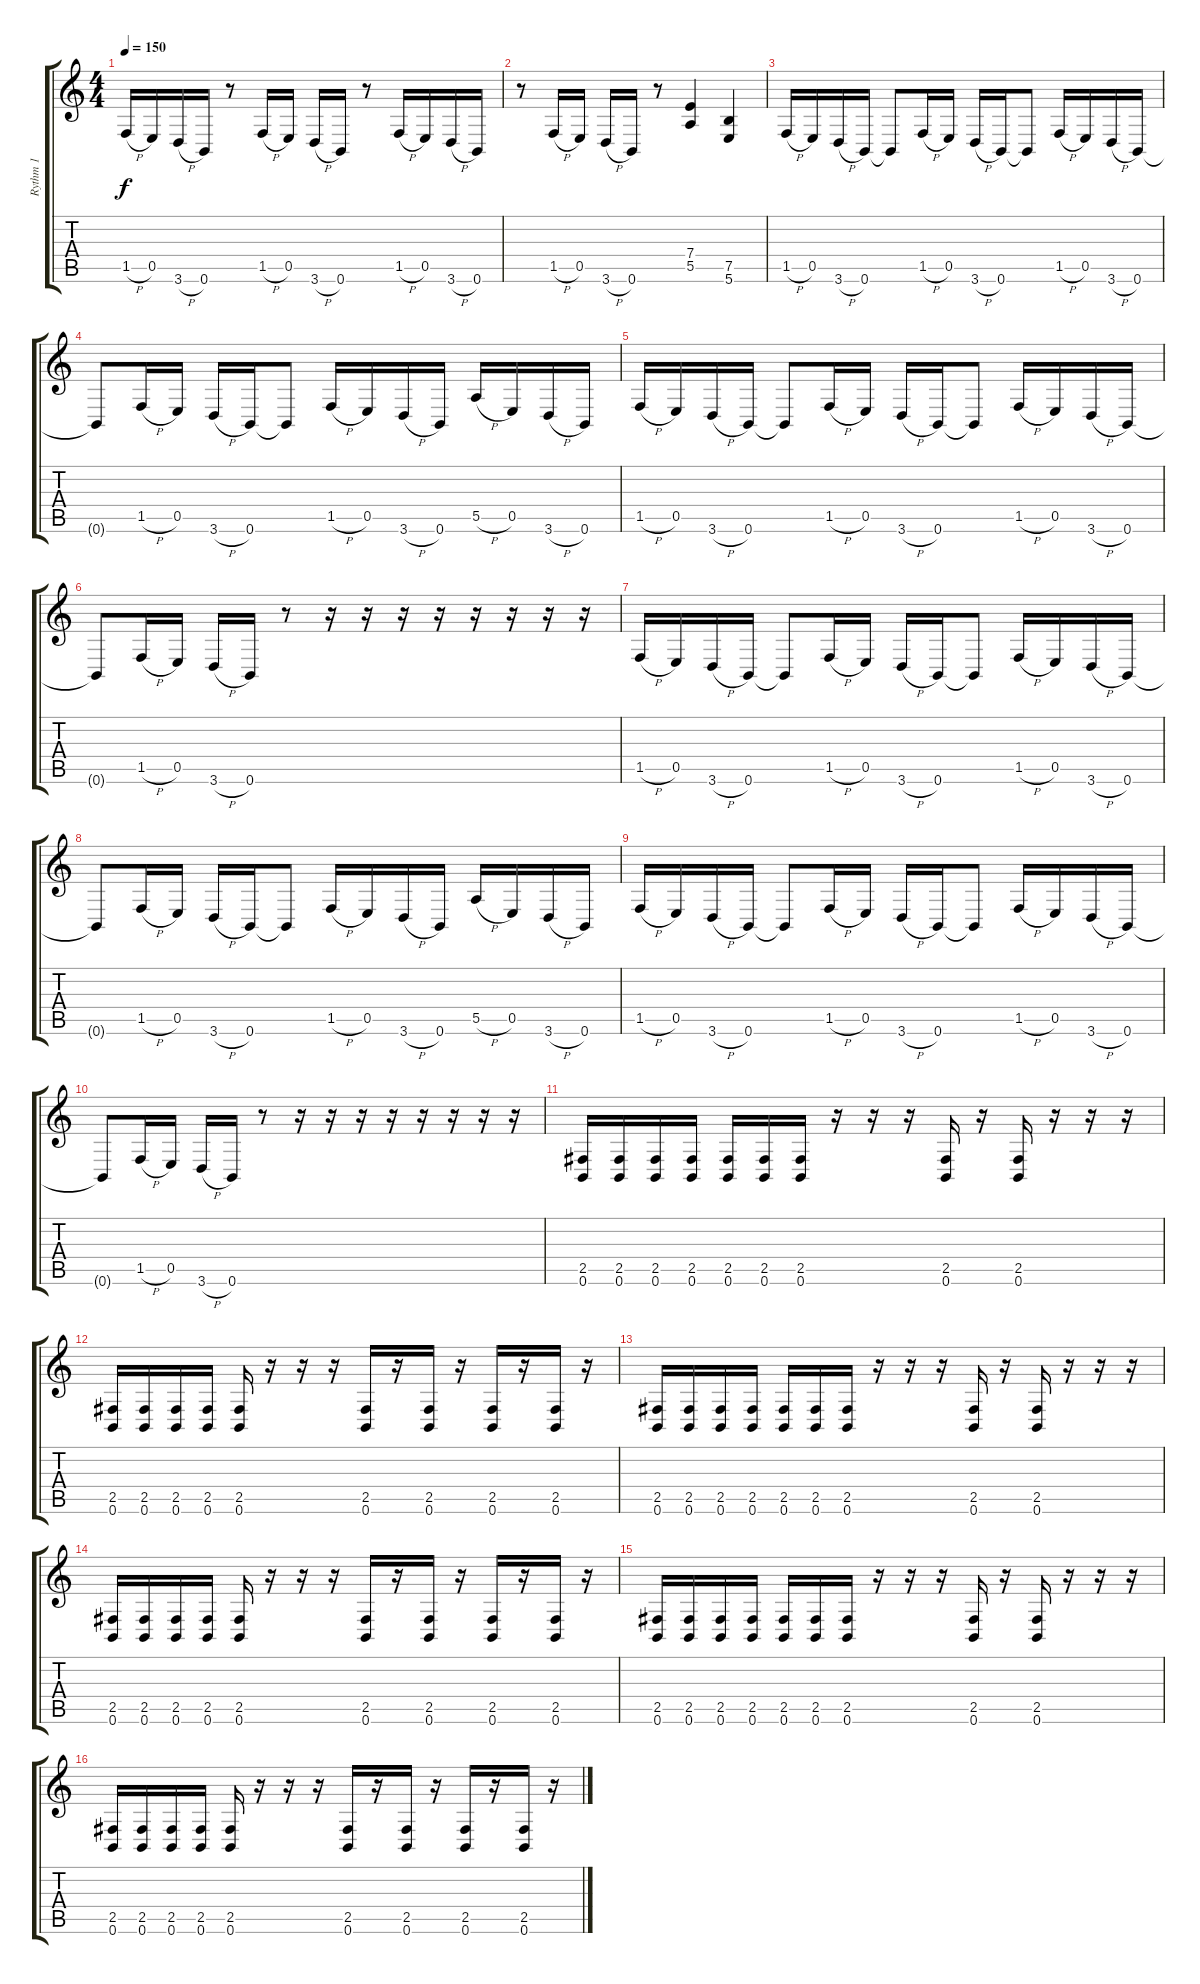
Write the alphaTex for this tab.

\track ("Rythm 1" "Rythm 1") {instrument distortionguitar}
\staff {score tabs}
\tuning (B3 Gb3 D3 A2 E2 B1) {hide}
\ts (4 4)
\tempo 150
\clef g2
\ks c
1.5{h}.16{dy f} 0.5.16 3.6{h}.16 0.6.16 r.8 1.5{h}.16 0.5.16 3.6{h}.16 0.6.16 r.8 1.5{h}.16 0.5.16 3.6{h}.16 0.6.16 |
r.8 1.5{h}.16 0.5.16 3.6{h}.16 0.6.16 r.8 (7.4 5.5).4 (7.5 5.6).4 |
1.5{h}.16 0.5.16 3.6{h}.16 0.6.16 0.6{t}.8 1.5{h}.16 0.5.16 3.6{h}.16 0.6.16 0.6{t}.8 1.5{h}.16 0.5.16 3.6{h}.16 0.6.16 |
0.6{t}.8 1.5{h}.16 0.5.16 3.6{h}.16 0.6.16 0.6{t}.8 1.5{h}.16 0.5.16 3.6{h}.16 0.6.16 5.5{h}.16 0.5.16 3.6{h}.16 0.6.16 |
1.5{h}.16 0.5.16 3.6{h}.16 0.6.16 0.6{t}.8 1.5{h}.16 0.5.16 3.6{h}.16 0.6.16 0.6{t}.8 1.5{h}.16 0.5.16 3.6{h}.16 0.6.16 |
0.6{t}.8 1.5{h}.16 0.5.16 3.6{h}.16 0.6.16 r.8 r.16 r.16 r.16 r.16 r.16 r.16 r.16 r.16 |
1.5{h}.16 0.5.16 3.6{h}.16 0.6.16 0.6{t}.8 1.5{h}.16 0.5.16 3.6{h}.16 0.6.16 0.6{t}.8 1.5{h}.16 0.5.16 3.6{h}.16 0.6.16 |
0.6{t}.8 1.5{h}.16 0.5.16 3.6{h}.16 0.6.16 0.6{t}.8 1.5{h}.16 0.5.16 3.6{h}.16 0.6.16 5.5{h}.16 0.5.16 3.6{h}.16 0.6.16 |
1.5{h}.16 0.5.16 3.6{h}.16 0.6.16 0.6{t}.8 1.5{h}.16 0.5.16 3.6{h}.16 0.6.16 0.6{t}.8 1.5{h}.16 0.5.16 3.6{h}.16 0.6.16 |
0.6{t}.8 1.5{h}.16 0.5.16 3.6{h}.16 0.6.16 r.8 r.16 r.16 r.16 r.16 r.16 r.16 r.16 r.16 |
(2.5 0.6).16 (2.5 0.6).16 (2.5 0.6).16 (2.5 0.6).16 (2.5 0.6).16 (2.5 0.6).16 (2.5 0.6).16 r.16 r.16 r.16 (2.5 0.6).16 r.16 (2.5 0.6).16 r.16 r.16 r.16 |
(2.5 0.6).16 (2.5 0.6).16 (2.5 0.6).16 (2.5 0.6).16 (2.5 0.6).16 r.16 r.16 r.16 (2.5 0.6).16 r.16 (2.5 0.6).16 r.16 (2.5 0.6).16 r.16 (2.5 0.6).16 r.16 |
(2.5 0.6).16 (2.5 0.6).16 (2.5 0.6).16 (2.5 0.6).16 (2.5 0.6).16 (2.5 0.6).16 (2.5 0.6).16 r.16 r.16 r.16 (2.5 0.6).16 r.16 (2.5 0.6).16 r.16 r.16 r.16 |
(2.5 0.6).16 (2.5 0.6).16 (2.5 0.6).16 (2.5 0.6).16 (2.5 0.6).16 r.16 r.16 r.16 (2.5 0.6).16 r.16 (2.5 0.6).16 r.16 (2.5 0.6).16 r.16 (2.5 0.6).16 r.16 |
(2.5 0.6).16 (2.5 0.6).16 (2.5 0.6).16 (2.5 0.6).16 (2.5 0.6).16 (2.5 0.6).16 (2.5 0.6).16 r.16 r.16 r.16 (2.5 0.6).16 r.16 (2.5 0.6).16 r.16 r.16 r.16 |
(2.5 0.6).16 (2.5 0.6).16 (2.5 0.6).16 (2.5 0.6).16 (2.5 0.6).16 r.16 r.16 r.16 (2.5 0.6).16 r.16 (2.5 0.6).16 r.16 (2.5 0.6).16 r.16 (2.5 0.6).16 r.16
